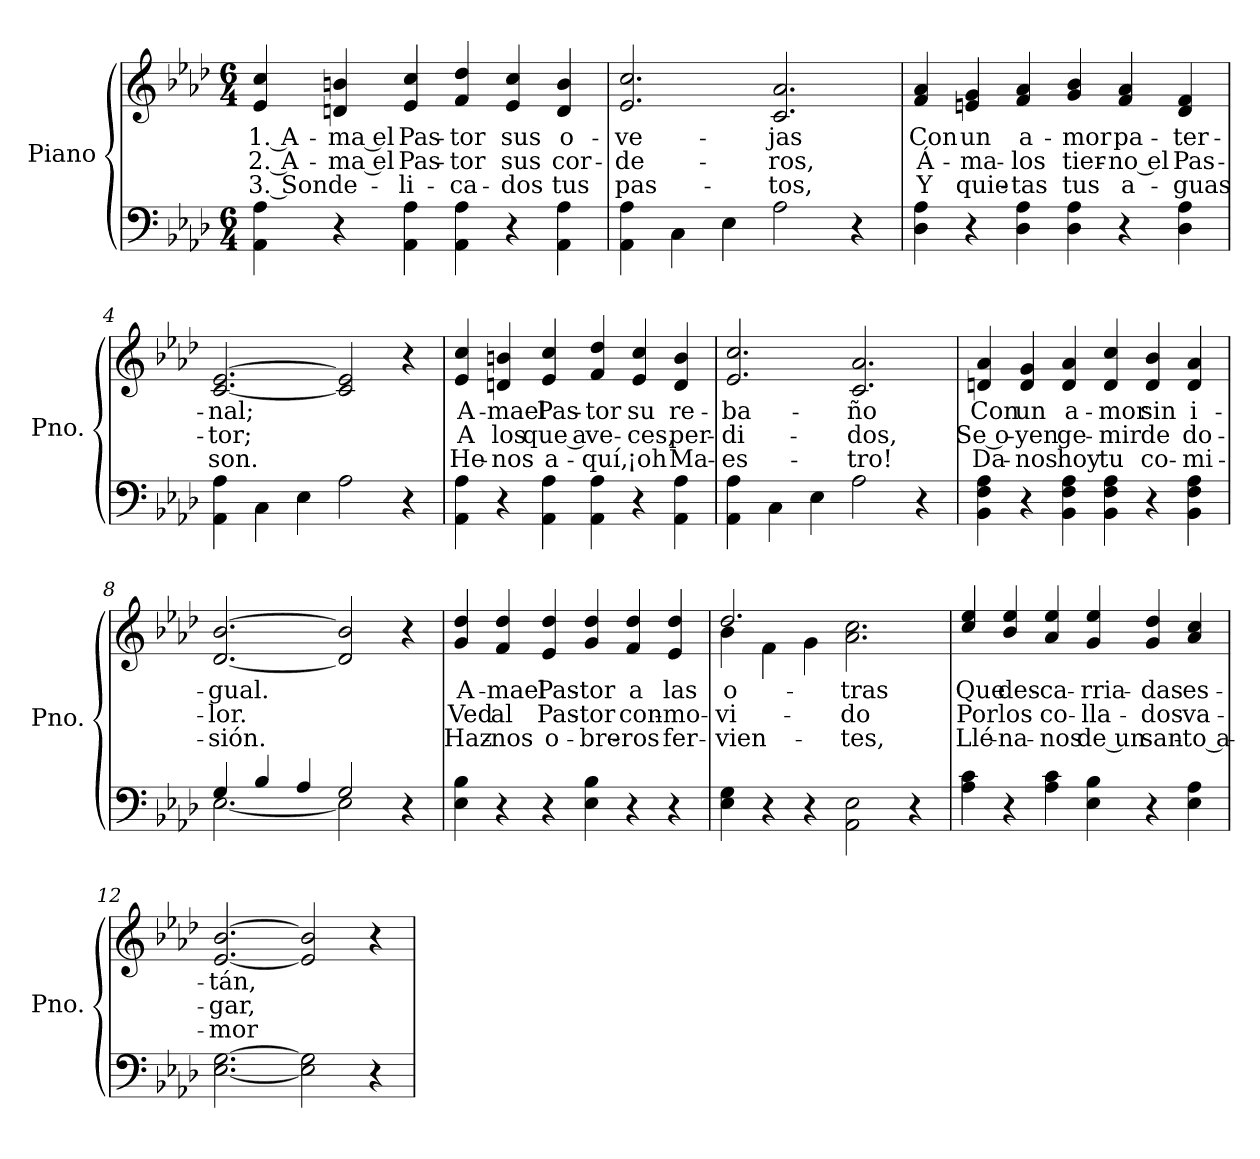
**kern	**kern	**text	**text	**text
*part1	*part1	*part1	*part1	*part1
*staff2	*staff1	*staff1	*staff1	*staff1
*I"Piano	*	*	*	*
*I'Pno.	*	*	*	*
*clefF4	*clefG2	*	*	*
*k[b-e-a-d-]	*k[b-e-a-d-]	*	*	*
*M6/4	*M6/4	*	*	*
=1	=1	=1	=1	=1
!	!	!LO:LY:b	!LO:LY:b	!LO:LY:b
4AA-\ 4A-\	4e-/ 4cc/	1. A-	2. A-	3. Son
!	!	!LO:LY:b	!LO:LY:b	!LO:LY:b
4r	4dn/ 4bn/	-ma el	-ma el	de-
!	!	!LO:LY:b	!LO:LY:b	!LO:LY:b
4AA-\ 4A-\	4e-/ 4cc/	Pas-	Pas-	-li-
!	!	!LO:LY:b	!LO:LY:b	!LO:LY:b
4AA-\ 4A-\	4f/ 4dd-/	-tor	-tor	-ca-
!	!	!LO:LY:b	!LO:LY:b	!LO:LY:b
4r	4e-/ 4cc/	sus	sus	-dos
!	!	!LO:LY:b	!LO:LY:b	!LO:LY:b
4AA-\ 4A-\	4d/ 4b/	o-	cor-	tus
=2	=2	=2	=2	=2
!	!	!LO:LY:b	!LO:LY:b	!LO:LY:b
4AA-\ 4A-\	2.e-/ 2.cc/	-ve-	-de-	pas-
4C\	.	.	.	.
4E-\	.	.	.	.
!	!	!LO:LY:b	!LO:LY:b	!LO:LY:b
2A-\	2.c/ 2.a-/	-jas	-ros,	-tos,
4r	.	.	.	.
=3	=3	=3	=3	=3
!	!	!LO:LY:b	!LO:LY:b	!LO:LY:b
4D-\ 4A-\	4f/ 4a-/	Con	Á-	Y
!	!	!LO:LY:b	!LO:LY:b	!LO:LY:b
4r	4en/ 4g/	un	-ma-	quie-
!	!	!LO:LY:b	!LO:LY:b	!LO:LY:b
4D-\ 4A-\	4f/ 4a-/	a-	-los	-tas
!	!	!LO:LY:b	!LO:LY:b	!LO:LY:b
4D-\ 4A-\	4g/ 4b-/	-mor	tier-	tus
!	!	!LO:LY:b	!LO:LY:b	!LO:LY:b
4r	4f/ 4a-/	pa-	-no el	a-
!	!	!LO:LY:b	!LO:LY:b	!LO:LY:b
4D-\ 4A-\	4d-/ 4f/	-ter-	Pas-	-guas
=4	=4	=4	=4	=4
!	!	!LO:LY:b	!LO:LY:b	!LO:LY:b
4AA-\ 4A-\	[2.c/ [2.e-/	-nal;	-tor;	son.
4C\	.	.	.	.
4E-\	.	.	.	.
2A-\	2c/] 2e-/]	.	.	.
4r	4r	.	.	.
!!LO:LB:g=z
=5	=5	=5	=5	=5
!	!	!LO:LY:b	!LO:LY:b	!LO:LY:b
4AA-\ 4A-\	4e-/ 4cc/	A-	A	He-
!	!	!LO:LY:b	!LO:LY:b	!LO:LY:b
4r	4dn/ 4bn/	-mael	los	-nos
!	!	!LO:LY:b	!LO:LY:b	!LO:LY:b
4AA-\ 4A-\	4e-/ 4cc/	Pas-	que a	a-
!	!	!LO:LY:b	!LO:LY:b	!LO:LY:b
4AA-\ 4A-\	4f/ 4dd-/	-tor	ve-	-quí,
!	!	!LO:LY:b	!LO:LY:b	!LO:LY:b
4r	4e-/ 4cc/	su	-ces,	¡oh
!	!	!LO:LY:b	!LO:LY:b	!LO:LY:b
4AA-\ 4A-\	4d/ 4b/	re-	per-	Ma-
=6	=6	=6	=6	=6
!	!	!LO:LY:b	!LO:LY:b	!LO:LY:b
4AA-\ 4A-\	2.e-/ 2.cc/	-ba-	-di-	-es-
4C\	.	.	.	.
4E-\	.	.	.	.
!	!	!LO:LY:b	!LO:LY:b	!LO:LY:b
2A-\	2.c/ 2.a-/	-ño	-dos,	-tro!
4r	.	.	.	.
=7	=7	=7	=7	=7
!	!	!LO:LY:b	!LO:LY:b	!LO:LY:b
4BB-\ 4F\ 4A-\	4dn/ 4a-/	Con	Se o-	Da-
!	!	!LO:LY:b	!LO:LY:b	!LO:LY:b
4r	4d/ 4g/	un	-yen	-nos
!	!	!LO:LY:b	!LO:LY:b	!LO:LY:b
4BB-\ 4F\ 4A-\	4d/ 4a-/	a-	ge-	hoy
!	!	!LO:LY:b	!LO:LY:b	!LO:LY:b
4BB-\ 4F\ 4A-\	4d/ 4cc/	-mor	-mir	tu
!	!	!LO:LY:b	!LO:LY:b	!LO:LY:b
4r	4d/ 4b-/	sin	de	co-
!	!	!LO:LY:b	!LO:LY:b	!LO:LY:b
4BB-\ 4F\ 4A-\	4d/ 4a-/	i-	do-	-mi-
=8	=8	=8	=8	=8
*^	*	*	*	*
!	!	!	!LO:LY:b	!LO:LY:b	!LO:LY:b
4G/	[2.E-\	[2.d-/ [2.b-/	-gual.	-lor.	-sión.
4B-/	.	.	.	.	.
4A-/	.	.	.	.	.
2G/	2E-\]	2d-/] 2b-/]	.	.	.
4r	4ryy	4r	.	.	.
!!LO:LB:g=z
=9	=9	=9	=9	=9	=9
!	!	!	!LO:LY:b	!LO:LY:b	!LO:LY:b
*v	*v	*	*	*	*
4E-\ 4B-\	4g/ 4dd-/	A-	Ved	Haz-
!	!	!LO:LY:b	!LO:LY:b	!LO:LY:b
4r	4f/ 4dd-/	-mael	al	-nos
!	!	!LO:LY:b	!LO:LY:b	!LO:LY:b
4r	4e-/ 4dd-/	Pas-	Pas-	o-
!	!	!LO:LY:b	!LO:LY:b	!LO:LY:b
4E-\ 4B-\	4g/ 4dd-/	-tor	-tor	-bre-
!	!	!LO:LY:b	!LO:LY:b	!LO:LY:b
4r	4f/ 4dd-/	a	con-	-ros
!	!	!LO:LY:b	!LO:LY:b	!LO:LY:b
4r	4e-/ 4dd-/	las	-mo-	fer-
=10	=10	=10	=10	=10
!	!	!LO:LY:b	!LO:LY:b	!LO:LY:b
*	*^	*	*	*
4E-\ 4G\	2.dd-/	4b-\	o-	-vi-	-vien-
4r	.	4f\	.	.	.
4r	.	4g\	.	.	.
!	!	!	!LO:LY:b	!LO:LY:b	!LO:LY:b
2AA-\ 2E-\	2.a-\ 2.cc\	2.ryy	-tras	-do	-tes,
4r	.	.	.	.	.
*	*v	*v	*	*	*
=11	=11	=11	=11	=11
!	!	!LO:LY:b	!LO:LY:b	!LO:LY:b
4A-\ 4c\	4cc/ 4ee-/	Que	Por	Llé-
!	!	!LO:LY:b	!LO:LY:b	!LO:LY:b
4r	4b-/ 4ee-/	des-	los	-na-
!	!	!LO:LY:b	!LO:LY:b	!LO:LY:b
4A-\ 4c\	4a-/ 4ee-/	-ca-	co-	-nos
!	!	!LO:LY:b	!LO:LY:b	!LO:LY:b
4E-\ 4B-\	4g/ 4ee-/	-rria-	-lla-	de un
!	!	!LO:LY:b	!LO:LY:b	!LO:LY:b
4r	4g/ 4dd-/	-das	-dos	san-
!	!	!LO:LY:b	!LO:LY:b	!LO:LY:b
4E-\ 4A-\	4a-/ 4cc/	es-	va-	-to a-
=12	=12	=12	=12	=12
!	!	!LO:LY:b	!LO:LY:b	!LO:LY:b
[2.E-\ [2.G\	[2.e-/ [2.b-/	-tán,	-gar,	-mor
2E-\] 2G\]	2e-/] 2b-/]	.	.	.
4r	4r	.	.	.
=	=	=	=	=
*-	*-	*-	*-	*-
